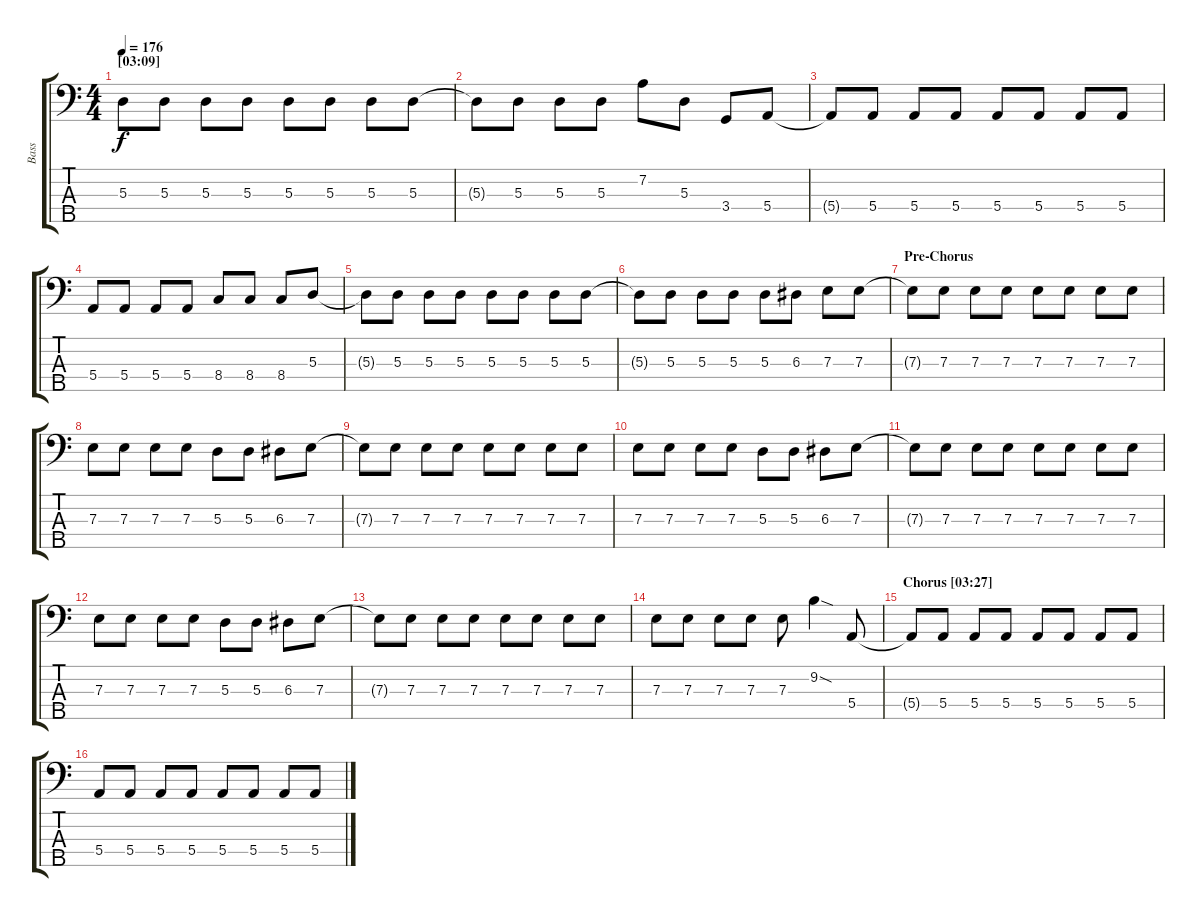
\track ("Bass" "Bass") {instrument electricbassfinger}
\staff {score tabs}
\tuning (G2 D2 A1 E1 B0) {hide}
\ts (4 4)
\section ("" "[03:09]")
\tempo 176
\clef f4
\ks c
5.3{t}.8{dy f} 5.3.8 5.3.8 5.3.8 5.3.8 5.3.8 5.3.8 5.3.8 |
5.3{t}.8 5.3.8 5.3.8 5.3.8 7.2.8 5.3.8 3.4.8 5.4.8 |
5.4{t}.8 5.4.8 5.4.8 5.4.8 5.4.8 5.4.8 5.4.8 5.4.8 |
5.4.8 5.4.8 5.4.8 5.4.8 8.4.8 8.4.8 8.4.8 5.3.8 |
5.3{t}.8 5.3.8 5.3.8 5.3.8 5.3.8 5.3.8 5.3.8 5.3.8 |
5.3{t}.8 5.3.8 5.3.8 5.3.8 5.3.8 6.3.8 7.3.8 7.3.8 |
\section ("" "Pre-Chorus")
7.3{t}.8 7.3.8 7.3.8 7.3.8 7.3.8 7.3.8 7.3.8 7.3.8 |
7.3.8 7.3.8 7.3.8 7.3.8 5.3.8 5.3.8 6.3.8 7.3.8 |
7.3{t}.8 7.3.8 7.3.8 7.3.8 7.3.8 7.3.8 7.3.8 7.3.8 |
7.3.8 7.3.8 7.3.8 7.3.8 5.3.8 5.3.8 6.3.8 7.3.8 |
7.3{t}.8 7.3.8 7.3.8 7.3.8 7.3.8 7.3.8 7.3.8 7.3.8 |
7.3.8 7.3.8 7.3.8 7.3.8 5.3.8 5.3.8 6.3.8 7.3.8 |
7.3{t}.8 7.3.8 7.3.8 7.3.8 7.3.8 7.3.8 7.3.8 7.3.8 |
7.3.8 7.3.8 7.3.8 7.3.8 7.3.8 9.2{sod}.4 5.4.8 |
\section ("" "Chorus [03:27]")
5.4{t}.8 5.4.8 5.4.8 5.4.8 5.4.8 5.4.8 5.4.8 5.4.8 |
5.4.8 5.4.8 5.4.8 5.4.8 5.4.8 5.4.8 5.4.8 5.4.8
